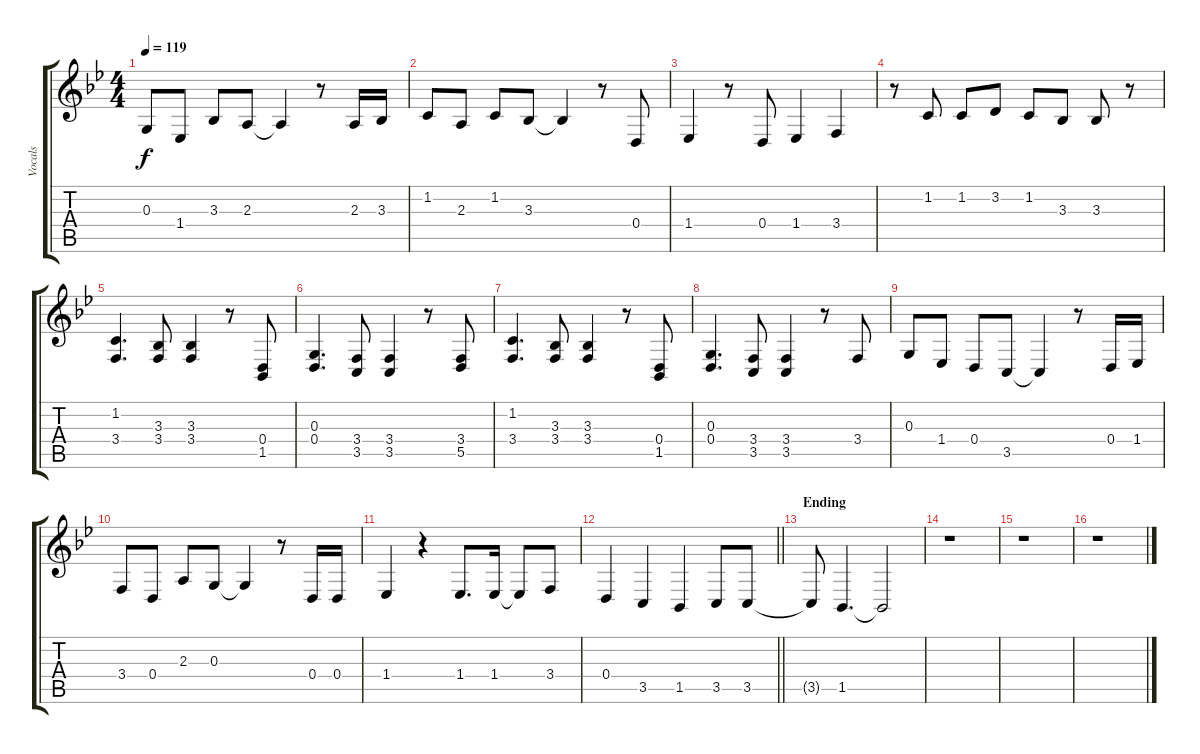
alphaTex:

\track ("Vocals" "Vocals") {instrument altosax}
\staff {score tabs}
\tuning (E4 B3 G3 D3 A2 E2) {hide}
\ts (4 4)
\tempo 119
\clef g2
\ks bb
0.3.8{dy f} 1.4.8 3.3.8 2.3.8 2.3{t}.4 r.8 2.3.16 3.3.16 |
1.2.8 2.3.8 1.2.8 3.3.8 3.3{t}.4 r.8 0.4.8 |
1.4.4 r.8 0.4.8 1.4.4 3.4.4 |
r.8 1.2.8 1.2.8 3.2.8 1.2.8 3.3.8 3.3.8 r.8 |
(1.2 3.4).4{d} (3.3 3.4).8 (3.3 3.4).4 r.8 (0.4 1.5).8 |
(0.3 0.4).4{d} (3.4 3.5).8 (3.4 3.5).4 r.8 (3.4 5.5).8 |
(1.2 3.4).4{d} (3.3 3.4).8 (3.3 3.4).4 r.8 (0.4 1.5).8 |
(0.3 0.4).4{d} (3.4 3.5).8 (3.4 3.5).4 r.8 3.4.8 |
0.3.8 1.4.8 0.4.8 3.5.8 3.5{t}.4 r.8 0.4.16 1.4.16 |
3.4.8 0.4.8 2.3.8 0.3.8 0.3{t}.4 r.8 0.4.16 0.4.16 |
1.4.4 r.4 1.4.8{d} 1.4.16 1.4{t}.8 3.4.8 |
\barLineRight lightlight
0.4.4 3.5.4 1.5.4 3.5.8 3.5.8 |
\section ("" "Ending")
3.5{t}.8 1.5.4{d} 1.5{t}.2 |
r.1 |
r.1 |
r.1
